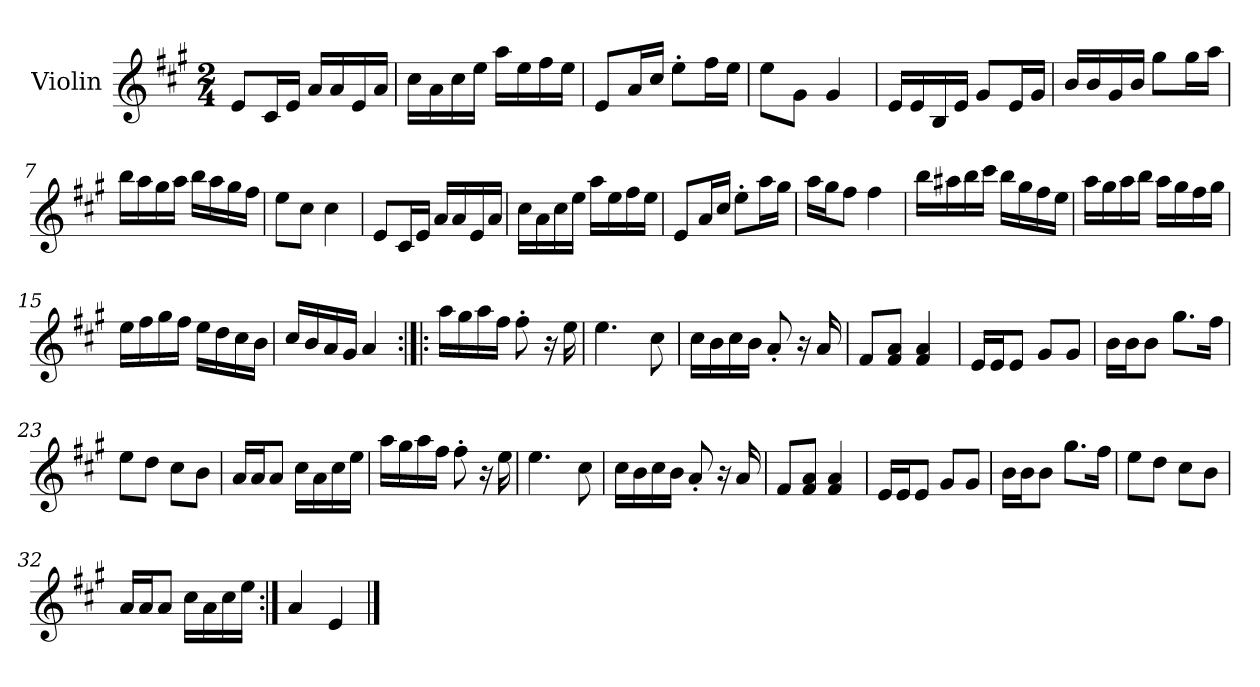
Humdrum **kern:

**kern
*part1
*staff1
*I"Violin
*I'Vln.
*clefG2
*k[f#c#g#]
*M2/4
=1
8e/L
16c#/L
16e/JJ
16a/LL
16a/
16e/
16a/JJ
=2
16cc#\LL
16a\
16cc#\
16ee\JJ
16aa\LL
16ee\
16ff#\
16ee\JJ
=3
8e/L
16a/L
16cc#/JJ
8ee'\L
16ff#\L
16ee\JJ
=4
8ee\L
8g#\J
4g#/
!!LO:LB:g=z
=5
16e/LL
16e/
16B/
16e/JJ
8g#/L
16e/L
16g#/JJ
=6
16b/LL
16b/
16g#/
16b/JJ
8gg#\L
16gg#\L
16aa\JJ
=7
16bb\LL
16aa\
16gg#\
16aa\JJ
16bb\LL
16aa\
16gg#\
16ff#\JJ
=8
8ee\L
8cc#\J
4cc#\
!!LO:LB:g=z
=9
8e/L
16c#/L
16e/JJ
16a/LL
16a/
16e/
16a/JJ
=10
16cc#\LL
16a\
16cc#\
16ee\JJ
16aa\LL
16ee\
16ff#\
16ee\JJ
=11
8e/L
16a/L
16cc#/JJ
8ee'\L
16aa\L
16gg#\JJ
=12
16aa\LL
16gg#\J
8ff#\J
4ff#\
!!LO:LB:g=z
=13
16bb\LL
16aa#X\
16bb\
16ccc#\JJ
16bb\LL
16gg#\
16ff#\
16ee\JJ
=14
16aa\LL
16gg#\
16aa\
16bb\JJ
16aa\LL
16gg#\
16ff#\
16gg#\JJ
=15
16ee\LL
16ff#\
16gg#\
16ff#\JJ
16ee\LL
16dd\
16cc#\
16b\JJ
=16
16cc#/LL
16b/
16a/
16g#/JJ
4a/
!!LO:LB:g=z
=17:|!|:
16aa\LL
16gg#\
16aa\
16ff#\JJ
8ff#'\
16r
16ee\
=18
4.ee\
8cc#\
=19
16cc#\LL
16b\
16cc#\
16b\JJ
8a'/
16r
16a/
=20
8f#/L
8f#/ 8a/J
4f#/ 4a/
!!LO:LB:g=z
=21
16e/LL
16e/J
8e/J
8g#/L
8g#/J
=22
16b\LL
16b\J
8b\J
8.gg#\L
16ff#\Jk
=23
8ee\L
8dd\J
8cc#\L
8b\J
=24
16a/LL
16a/J
8a/J
16cc#\LL
16a\
16cc#\
16ee\JJ
!!LO:LB:g=z
=25
16aa\LL
16gg#\
16aa\
16ff#\JJ
8ff#'\
16r
16ee\
=26
4.ee\
8cc#\
=27
16cc#\LL
16b\
16cc#\
16b\JJ
8a'/
16r
16a/
=28
8f#/L
8f#/ 8a/J
4f#/ 4a/
!!LO:LB:g=z
=29
16e/LL
16e/J
8e/J
8g#/L
8g#/J
=30
16b\LL
16b\J
8b\J
8.gg#\L
16ff#\Jk
=31
8ee\L
8dd\J
8cc#\L
8b\J
=32
16a/LL
16a/J
8a/J
16cc#\LL
16a\
16cc#\
16ee\JJ
=33:|!
4a/
4e/
==
*-
